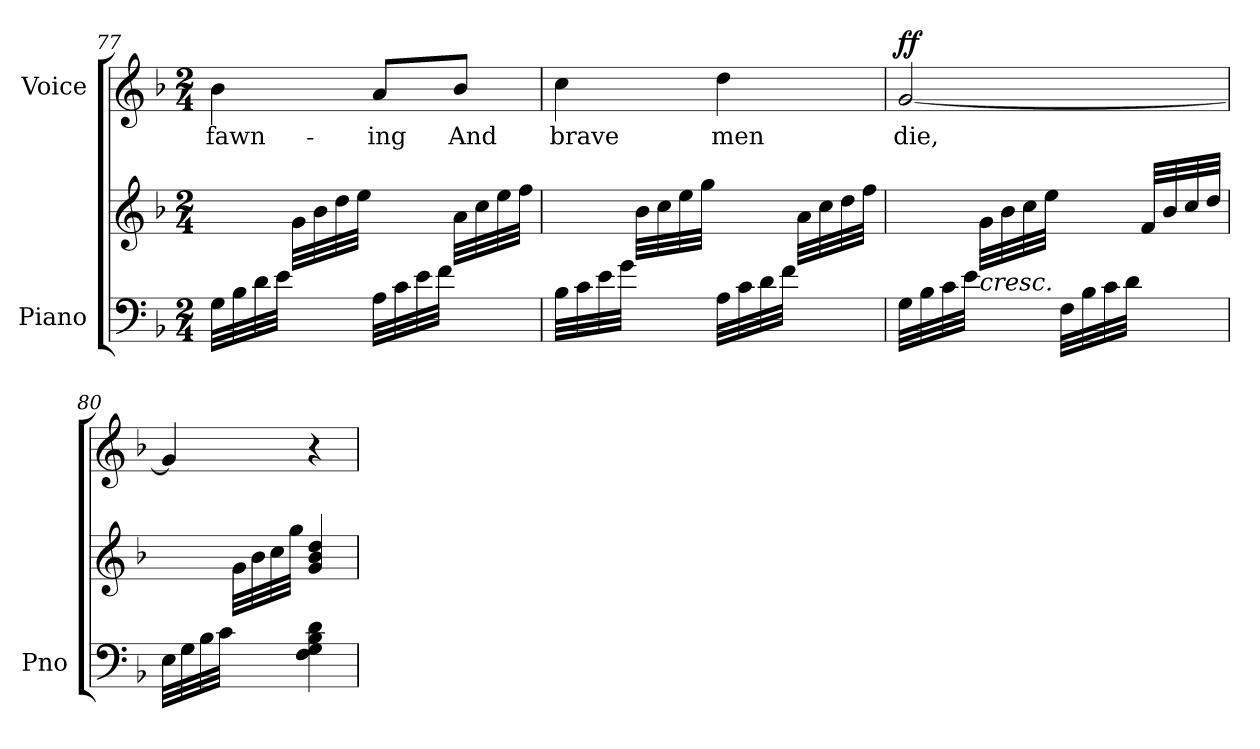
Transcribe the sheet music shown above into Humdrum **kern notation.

**kern	**kern	**kern	**text	**dynam
*part2	*part2	*part1	*part1	*part1
*staff3	*staff2	*staff1	*staff1	*staff1
*I"Piano	*	*I"Voice	*	*
*I'Pno	*	*	*	*
*clefF4	*clefG2	*clefG2	*	*
*k[b-]	*k[b-]	*k[b-]	*	*
*M2/4	*M2/4	*M2/4	*	*
=77	=77	=77	=77	=77
*	*^	*	*	*
!	!	!	!	!LO:LY:b	!
(>32G\LLL	2ryy	8ryy	4b-\	fawn-	.
32B-\	.	.	.	.	.
32d\	.	.	.	.	.
32e\JJJ	.	.	.	.	.
8ryy	.	32g\LLL	.	.	.
.	.	32b-\	.	.	.
.	.	32dd\	.	.	.
.	.	32ee\JJJ)	.	.	.
!	!	!	!	!LO:LY:b	!
(>32A\LLL	.	8ryy	8a/L	-ing	.
32c\	.	.	.	.	.
32e\	.	.	.	.	.
32f\JJJ	.	.	.	.	.
!	!	!	!	!LO:LY:b	!
8ryy	.	32a\LLL	8b-/J	And	.
.	.	32cc\	.	.	.
.	.	32ee\	.	.	.
.	.	32ff\JJJ)	.	.	.
=78	=78	=78	=78	=78	=78
!	!	!	!	!LO:LY:b	!
(>32B-\LLL	2ryy	8ryy	4cc\	brave	.
32c\	.	.	.	.	.
32e\	.	.	.	.	.
32g\JJJ	.	.	.	.	.
8ryy	.	32b-\LLL	.	.	.
.	.	32cc\	.	.	.
.	.	32ee\	.	.	.
.	.	32gg\JJJ)	.	.	.
!	!	!	!	!LO:LY:b	!
(>32A\LLL	.	8ryy	4dd\	men	.
32c\	.	.	.	.	.
32d\	.	.	.	.	.
32f\JJJ	.	.	.	.	.
8ryy	.	32a\LLL	.	.	.
.	.	32cc\	.	.	.
.	.	32dd\	.	.	.
.	.	32ff\JJJ)	.	.	.
!!LO:LB:g=z
=79	=79	=79	=79	=79	=79
*	*	*	*MM118	*	*
!	!	!	!	!LO:LY:b	!LO:DY:a
(>32G\LLL	2ryy	8ryy	[2g/	die,	ff
32B-\	.	.	.	.	.
32c\	.	.	.	.	.
32e\JJJ	.	.	.	.	.
!LO:TX:a:i:t=cresc.	!	!	!	!	!
8ryy	.	32g\LLL	.	.	.
.	.	32b-\	.	.	.
.	.	32cc\	.	.	.
.	.	32ee\JJJ)	.	.	.
(>32F\LLL	.	8ryy	.	.	.
32B-\	.	.	.	.	.
32c\	.	.	.	.	.
32d\JJJ	.	.	.	.	.
8ryy	.	32f/LLL	.	.	.
.	.	32b-/	.	.	.
.	.	32cc/	.	.	.
.	.	32dd/JJJ)	.	.	.
=80	=80	=80	=80	=80	=80
*	*	*	*MM114	*	*
(>32E\LLL	4ryy	8ryy	4g/]	.	.
32G\	.	.	.	.	.
32B-\	.	.	.	.	.
32c\JJJ	.	.	.	.	.
8ryy	.	32g\LLL	.	.	.
.	.	32b-\	.	.	.
.	.	32cc\	.	.	.
.	.	32gg\JJJ)	.	.	.
4F\ 4G\ 4B-\ 4d\	4g/ 4b-/ 4dd/	4ryy	4r	.	.
*	*v	*v	*	*	*
=	=	=	=	=
*-	*-	*-	*-	*-
